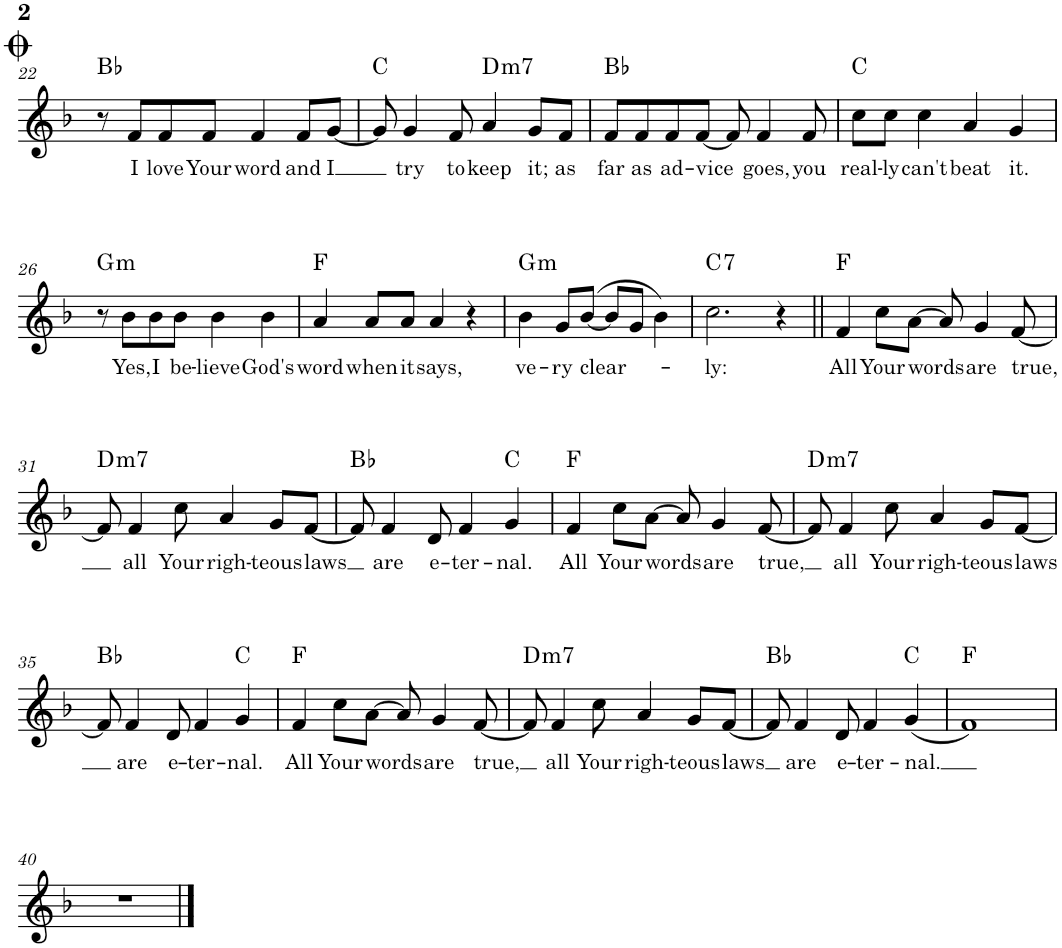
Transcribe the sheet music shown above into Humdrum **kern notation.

**kern	**text	**harte
*part1	*part1	*part1
*staff1	*staff1	*
*I"Piano	*	*
*I'Pno.	*	*
!!LO:PB:g=z
*clefG2	*	*
*k[b-]	*	*
*M4/4	*	*
=22	=22	=22
8r	.	Bb:maj
!	!LO:LY:b	!
8f/L	I	.
!	!LO:LY:b	!
8f/	love	.
!	!LO:LY:b	!
8f/J	Your	.
!	!LO:LY:b	!
4f/	word	.
!	!LO:LY:b	!
8f/L	and	.
!	!LO:LY:b	!
[8g/J	I	.
=23	=23	=23
8g/]	.	C:maj
!	!LO:LY:b	!
4g/	try	.
!	!LO:LY:b	!
8f/	to	.
!	!LO:LY:b	!LO:H:kt=m7
4a/	keep	D:min7
!	!LO:LY:b	!
8g/L	it;	.
!	!LO:LY:b	!
8f/J	as	.
=24	=24	=24
!	!LO:LY:b	!
8f/L	far	Bb:maj
!	!LO:LY:b	!
8f/	as	.
!	!LO:LY:b	!
8f/	ad-	.
!	!LO:LY:b	!
[8f/J	-vice	.
8f/]	.	.
!	!LO:LY:b	!
4f/	goes,	.
!	!LO:LY:b	!
8f/	you	.
=25	=25	=25
!	!LO:LY:b	!
8cc\L	real-	C:maj
!	!LO:LY:b	!
8cc\J	-ly	.
!	!LO:LY:b	!
4cc\	can't	.
!	!LO:LY:b	!
4a/	beat	.
!	!LO:LY:b	!
4g/	it.	.
!!LO:LB:g=z
=26	=26	=26
!	!	!LO:H:kt=m
8r	.	G:min
!	!LO:LY:b	!
8b-\L	Yes,	.
!	!LO:LY:b	!
8b-\	I	.
!	!LO:LY:b	!
8b-\J	be-	.
!	!LO:LY:b	!
4b-\	-lieve	.
!	!LO:LY:b	!
4b-\	God's	.
=27	=27	=27
!	!LO:LY:b	!
4a/	word	F:maj
!	!LO:LY:b	!
8a/L	when	.
!	!LO:LY:b	!
8a/J	it	.
!	!LO:LY:b	!
4a/	says,	.
4r	.	.
=28	=28	=28
!	!LO:LY:b	!LO:H:kt=m
4b-\	ve-	G:min
!	!LO:LY:b	!
8g/L	-ry	.
!	!LO:LY:b	!
([8b-/J	clear-	.
8b-/L]	.	.
8g/J	.	.
4b-\)	.	.
=29	=29	=29
!	!LO:LY:b	!LO:H:kt=7
2.cc\	-ly:	C:7
4r	.	.
=30||	=30||	=30||
!	!LO:LY:b	!
4f/	All	F:maj
!	!LO:LY:b	!
8cc\L	Your	.
!	!LO:LY:b	!
[8a\J	words	.
8a/]	.	.
!	!LO:LY:b	!
4g/	are	.
!	!LO:LY:b	!
[8f/	true,	.
!!LO:LB:g=z
=31	=31	=31
!	!	!LO:H:kt=m7
8f/]	.	D:min7
!	!LO:LY:b	!
4f/	all	.
!	!LO:LY:b	!
8cc\	Your	.
!	!LO:LY:b	!
4a/	righ-	.
!	!LO:LY:b	!
8g/L	-teous	.
!	!LO:LY:b	!
[8f/J	laws	.
=32	=32	=32
8f/]	.	Bb:maj
!	!LO:LY:b	!
4f/	are	.
!	!LO:LY:b	!
8d/	e-	.
!	!LO:LY:b	!
4f/	-ter-	.
!	!LO:LY:b	!
4g/	-nal.	C:maj
=33	=33	=33
!	!LO:LY:b	!
4f/	All	F:maj
!	!LO:LY:b	!
8cc\L	Your	.
!	!LO:LY:b	!
[8a\J	words	.
8a/]	.	.
!	!LO:LY:b	!
4g/	are	.
!	!LO:LY:b	!
[8f/	true,	.
=34	=34	=34
!	!	!LO:H:kt=m7
8f/]	.	D:min7
!	!LO:LY:b	!
4f/	all	.
!	!LO:LY:b	!
8cc\	Your	.
!	!LO:LY:b	!
4a/	righ-	.
!	!LO:LY:b	!
8g/L	-teous	.
!	!LO:LY:b	!
[8f/J	laws	.
!!LO:LB:g=z
=35	=35	=35
8f/]	.	Bb:maj
!	!LO:LY:b	!
4f/	are	.
!	!LO:LY:b	!
8d/	e-	.
!	!LO:LY:b	!
4f/	-ter-	.
!	!LO:LY:b	!
4g/	-nal.	C:maj
=36	=36	=36
!	!LO:LY:b	!
4f/	All	F:maj
!	!LO:LY:b	!
8cc\L	Your	.
!	!LO:LY:b	!
[8a\J	words	.
8a/]	.	.
!	!LO:LY:b	!
4g/	are	.
!	!LO:LY:b	!
[8f/	true,	.
=37	=37	=37
!	!	!LO:H:kt=m7
8f/]	.	D:min7
!	!LO:LY:b	!
4f/	all	.
!	!LO:LY:b	!
8cc\	Your	.
!	!LO:LY:b	!
4a/	righ-	.
!	!LO:LY:b	!
8g/L	-teous	.
!	!LO:LY:b	!
[8f/J	laws	.
=38	=38	=38
8f/]	.	Bb:maj
!	!LO:LY:b	!
4f/	are	.
!	!LO:LY:b	!
8d/	e-	.
!	!LO:LY:b	!
4f/	-ter-	.
!	!LO:LY:b	!
(4g/	-nal.	C:maj
=39	=39	=39
1f)	.	F:maj
!!LO:LB:g=z
=40	=40	=40
1r	.	.
==	==	==
*-	*-	*-
